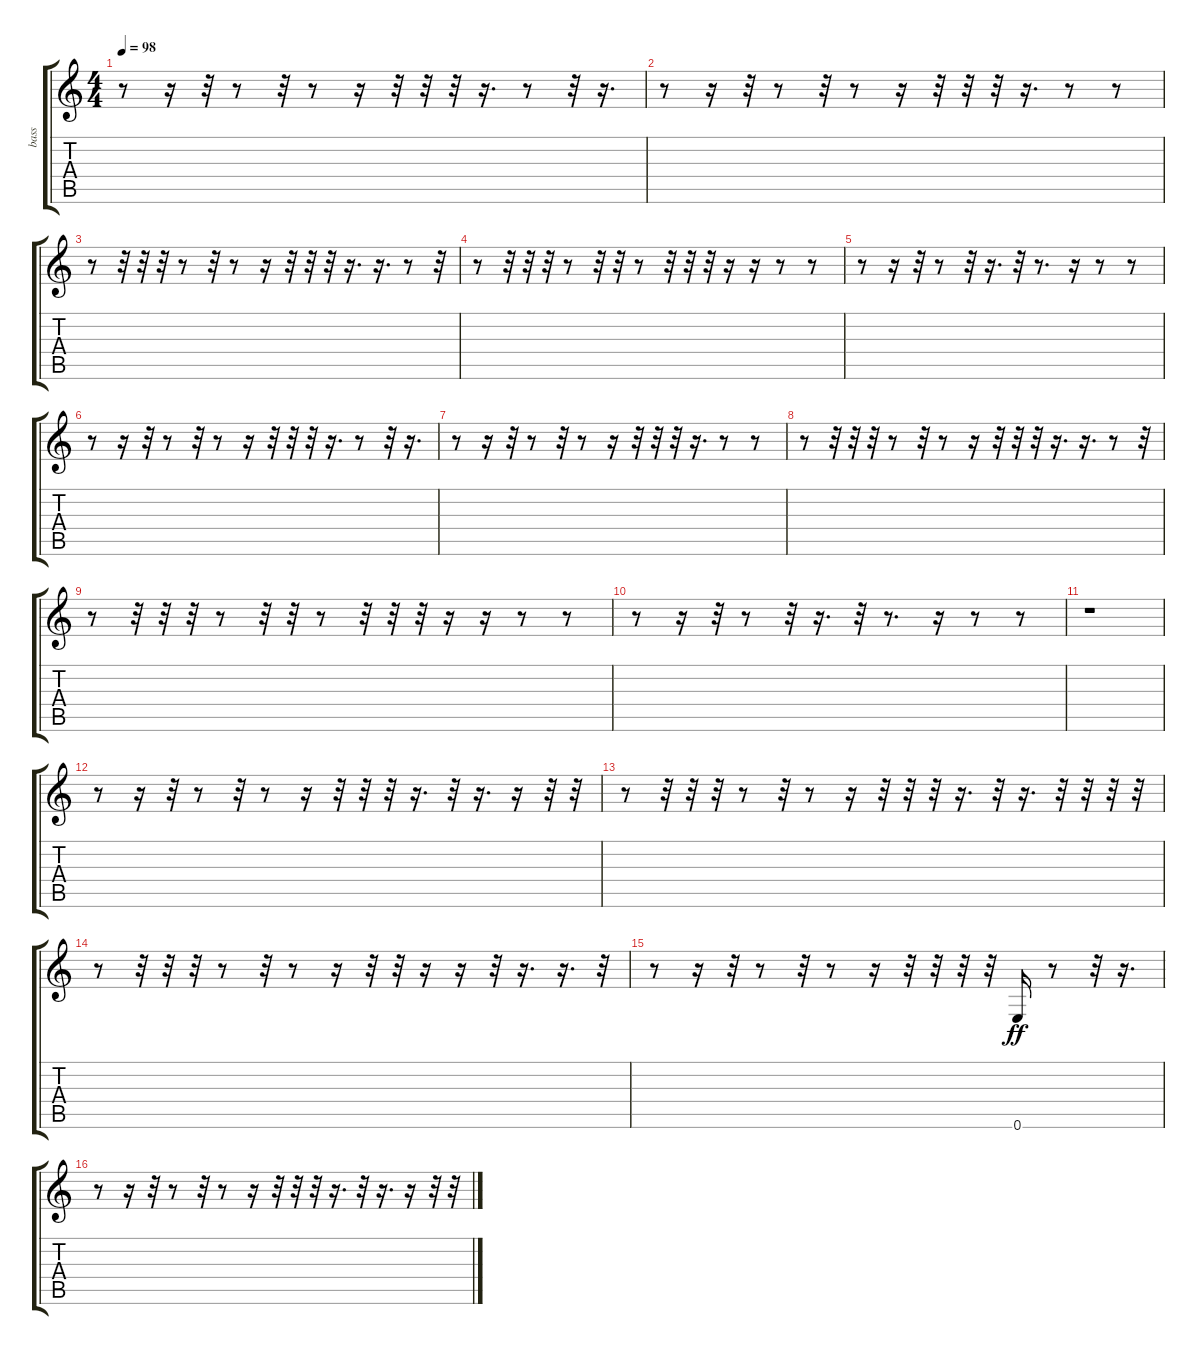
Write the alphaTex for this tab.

\track ("bass" "bass") {instrument slapbass1}
\staff {score tabs}
\tuning (E4 B3 G3 D3 A2 E2) {hide}
\ts (4 4)
\tempo 98
\clef g2
\ks c
r.8{dy ff instrument slapbass1} r.16 r.32 r.8 r.32 r.8 r.16 r.32 r.32 r.32 r.16{d} r.8 r.32 r.16{d} |
r.8 r.16 r.32 r.8 r.32 r.8 r.16 r.32 r.32 r.32 r.16{d} r.8 r.8 |
r.8 r.32 r.32 r.32 r.8 r.32 r.8 r.16 r.32 r.32 r.32 r.16{d} r.16{d} r.8 r.32 |
r.8 r.32 r.32 r.32 r.8 r.32 r.32 r.8 r.32 r.32 r.32 r.16 r.16 r.8 r.8 |
r.8 r.16 r.32 r.8 r.32 r.16{d} r.32 r.8{d} r.16 r.8 r.8 |
r.8 r.16 r.32 r.8 r.32 r.8 r.16 r.32 r.32 r.32 r.16{d} r.8 r.32 r.16{d} |
r.8 r.16 r.32 r.8 r.32 r.8 r.16 r.32 r.32 r.32 r.16{d} r.8 r.8 |
r.8 r.32 r.32 r.32 r.8 r.32 r.8 r.16 r.32 r.32 r.32 r.16{d} r.16{d} r.8 r.32 |
r.8 r.32 r.32 r.32 r.8 r.32 r.32 r.8 r.32 r.32 r.32 r.16 r.16 r.8 r.8 |
r.8 r.16 r.32 r.8 r.32 r.16{d} r.32 r.8{d} r.16 r.8 r.8 |
r.1 |
r.8 r.16 r.32 r.8 r.32 r.8 r.16 r.32 r.32 r.32 r.16{d} r.32 r.16{d} r.16 r.32 r.32 |
r.8 r.32 r.32 r.32 r.8 r.32 r.8 r.16 r.32 r.32 r.32 r.16{d} r.32 r.16{d} r.32 r.32 r.32 r.32 |
r.8 r.32 r.32 r.32 r.8 r.32 r.8 r.16 r.32 r.32 r.16 r.16 r.32 r.16{d} r.16{d} r.32 |
r.8 r.16 r.32 r.8 r.32 r.8 r.16 r.32 r.32 r.32 r.32 0.6.16 r.8 r.32 r.16{d} |
r.8 r.16 r.32 r.8 r.32 r.8 r.16 r.32 r.32 r.32 r.16{d} r.32 r.16{d} r.16 r.32 r.32
